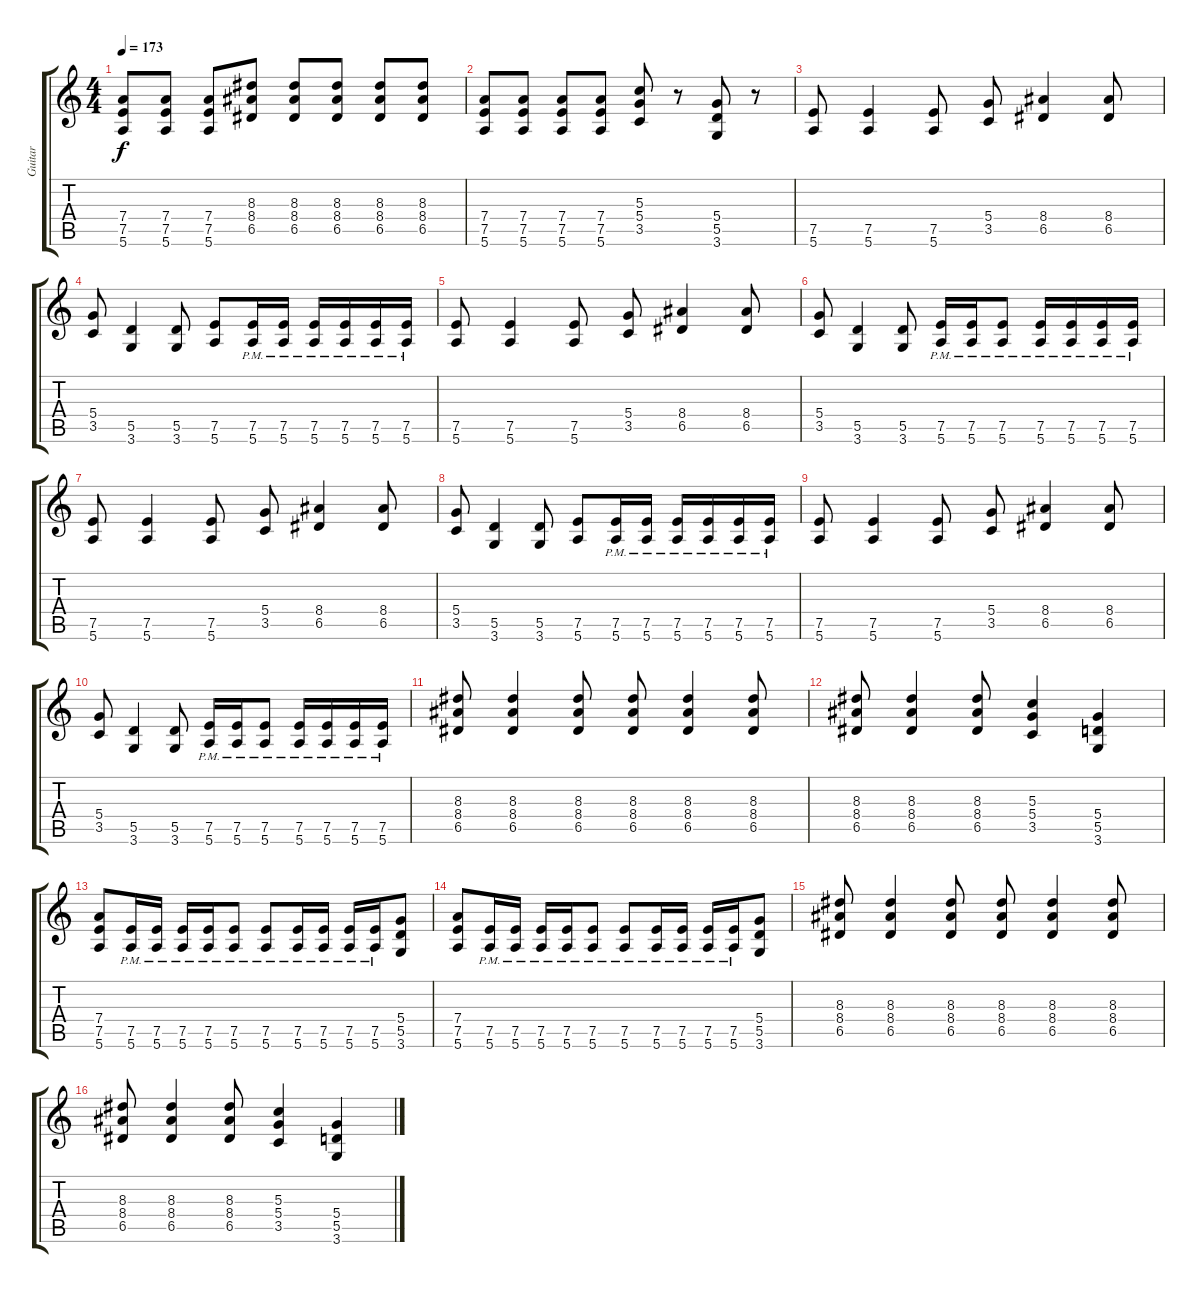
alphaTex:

\track ("Guitar" "Guitar") {instrument overdrivenguitar}
\staff {score tabs}
\tuning (E4 B3 G3 D3 A2 E2) {hide}
\ts (4 4)
\tempo 173
\clef g2
\ks c
(7.4 7.5 5.6).8{dy f} (7.4 7.5 5.6).8 (7.4 7.5 5.6).8 (8.3 8.4 6.5).8 (8.3 8.4 6.5).8 (8.3 8.4 6.5).8 (8.3 8.4 6.5).8 (8.3 8.4 6.5).8 |
(7.4 7.5 5.6).8 (7.4 7.5 5.6).8 (7.4 7.5 5.6).8 (7.4 7.5 5.6).8 (5.3 5.4 3.5).8 r.8 (5.4 5.5 3.6).8 r.8 |
(7.5 5.6).8 (7.5 5.6).4 (7.5 5.6).8 (5.4 3.5).8 (8.4 6.5).4 (8.4 6.5).8 |
(5.4 3.5).8 (5.5 3.6).4 (5.5 3.6).8 (7.5 5.6).8 (7.5{pm} 5.6{pm}).16 (7.5{pm} 5.6{pm}).16 (7.5{pm} 5.6{pm}).16 (7.5{pm} 5.6{pm}).16 (7.5{pm} 5.6{pm}).16 (7.5{pm} 5.6{pm}).16 |
(7.5 5.6).8 (7.5 5.6).4 (7.5 5.6).8 (5.4 3.5).8 (8.4 6.5).4 (8.4 6.5).8 |
(5.4 3.5).8 (5.5 3.6).4 (5.5 3.6).8 (7.5{pm} 5.6{pm}).16 (7.5{pm} 5.6{pm}).16 (7.5{pm} 5.6{pm}).8 (7.5{pm} 5.6{pm}).16 (7.5{pm} 5.6{pm}).16 (7.5{pm} 5.6{pm}).16 (7.5{pm} 5.6{pm}).16 |
(7.5 5.6).8 (7.5 5.6).4 (7.5 5.6).8 (5.4 3.5).8 (8.4 6.5).4 (8.4 6.5).8 |
(5.4 3.5).8 (5.5 3.6).4 (5.5 3.6).8 (7.5 5.6).8 (7.5{pm} 5.6{pm}).16 (7.5{pm} 5.6{pm}).16 (7.5{pm} 5.6{pm}).16 (7.5{pm} 5.6{pm}).16 (7.5{pm} 5.6{pm}).16 (7.5{pm} 5.6{pm}).16 |
(7.5 5.6).8 (7.5 5.6).4 (7.5 5.6).8 (5.4 3.5).8 (8.4 6.5).4 (8.4 6.5).8 |
(5.4 3.5).8 (5.5 3.6).4 (5.5 3.6).8 (7.5{pm} 5.6{pm}).16 (7.5{pm} 5.6{pm}).16 (7.5{pm} 5.6{pm}).8 (7.5{pm} 5.6{pm}).16 (7.5{pm} 5.6{pm}).16 (7.5{pm} 5.6{pm}).16 (7.5{pm} 5.6{pm}).16 |
(8.3 8.4 6.5).8 (8.3 8.4 6.5).4 (8.3 8.4 6.5).8 (8.3 8.4 6.5).8 (8.3 8.4 6.5).4 (8.3 8.4 6.5).8 |
(8.3 8.4 6.5).8 (8.3 8.4 6.5).4 (8.3 8.4 6.5).8 (5.3 5.4 3.5).4 (5.4 5.5 3.6).4 |
(7.4 7.5 5.6).8 (7.5{pm} 5.6{pm}).16 (7.5{pm} 5.6{pm}).16 (7.5{pm} 5.6{pm}).16 (7.5{pm} 5.6{pm}).16 (7.5{pm} 5.6{pm}).8 (7.5{pm} 5.6{pm}).8 (7.5{pm} 5.6{pm}).16 (7.5{pm} 5.6{pm}).16 (7.5{pm} 5.6{pm}).16 (7.5{pm} 5.6{pm}).16 (5.4 5.5 3.6).8 |
(7.4 7.5 5.6).8 (7.5{pm} 5.6{pm}).16 (7.5{pm} 5.6{pm}).16 (7.5{pm} 5.6{pm}).16 (7.5{pm} 5.6{pm}).16 (7.5{pm} 5.6{pm}).8 (7.5{pm} 5.6{pm}).8 (7.5{pm} 5.6{pm}).16 (7.5{pm} 5.6{pm}).16 (7.5{pm} 5.6{pm}).16 (7.5{pm} 5.6{pm}).16 (5.4 5.5 3.6).8 |
(8.3 8.4 6.5).8 (8.3 8.4 6.5).4 (8.3 8.4 6.5).8 (8.3 8.4 6.5).8 (8.3 8.4 6.5).4 (8.3 8.4 6.5).8 |
(8.3 8.4 6.5).8 (8.3 8.4 6.5).4 (8.3 8.4 6.5).8 (5.3 5.4 3.5).4 (5.4 5.5 3.6).4
